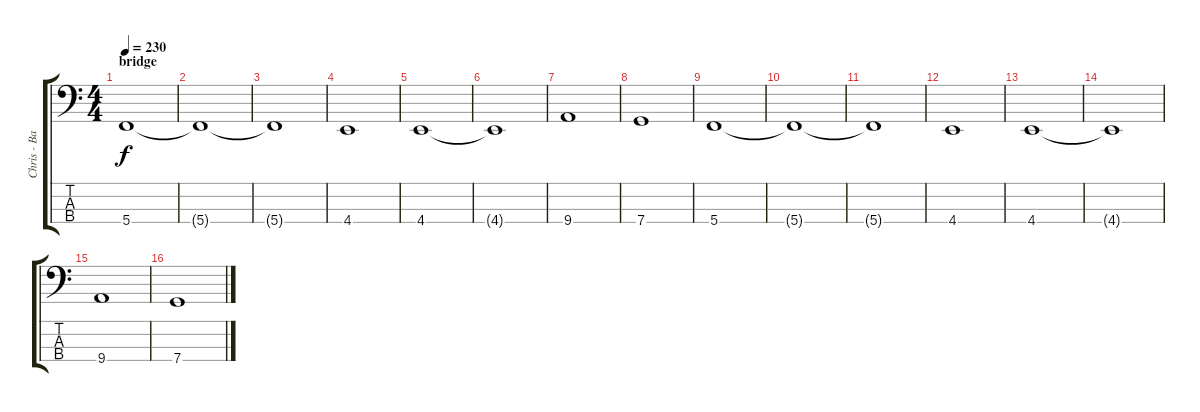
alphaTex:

\track ("Chris - Bass" "Chris - Ba") {instrument electricbassfinger}
\staff {score tabs}
\tuning (F2 C2 G1 C1) {hide}
\ts (4 4)
\section ("" "bridge")
\tempo 230
\clef f4
\ks c
5.4.1{dy f} |
5.4{t}.1 |
5.4{t}.1 |
4.4.1 |
4.4.1 |
4.4{t}.1 |
9.4.1 |
7.4.1 |
5.4.1 |
5.4{t}.1 |
5.4{t}.1 |
4.4.1 |
4.4.1 |
4.4{t}.1 |
9.4.1 |
7.4.1
